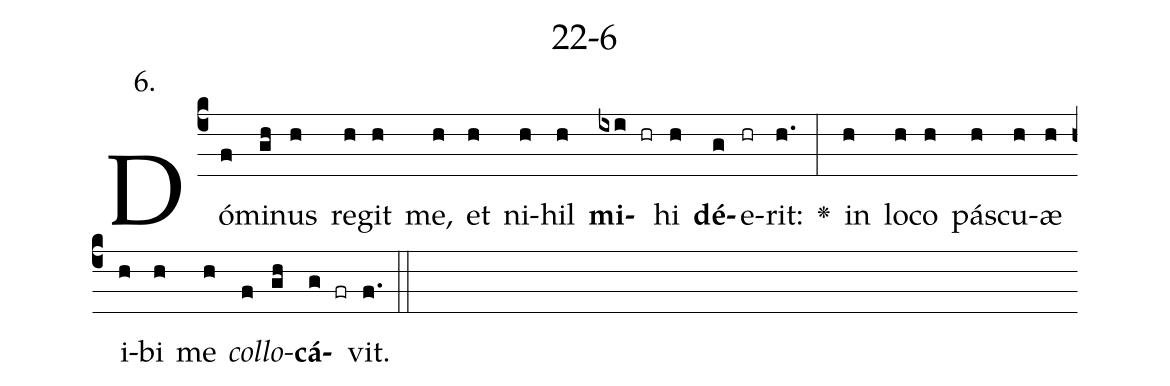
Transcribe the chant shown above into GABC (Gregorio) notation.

name: 22-6;
annotation: 6.;
%%
(c4)Dó(f)mi(gh)nus(h) re(h)git(h) me,(h) et(h) ni(h)hil(h) <b>mi</b>(ixi hr)hi(h) <b>dé</b>(g)e(hr)rit:(h.) <v>\greheightstar</v>(:) in(h) lo(h)co(h) pás(h)cu(h)æ(h) i(h)bi(h) me(h) <i>col</i>(f)<i>lo</i>(gh)<b>cá</b>(g fr)vit.(f.) (::)


%E(h) u(h) o(f) u(gh) a(g) e.(f.) (::)
